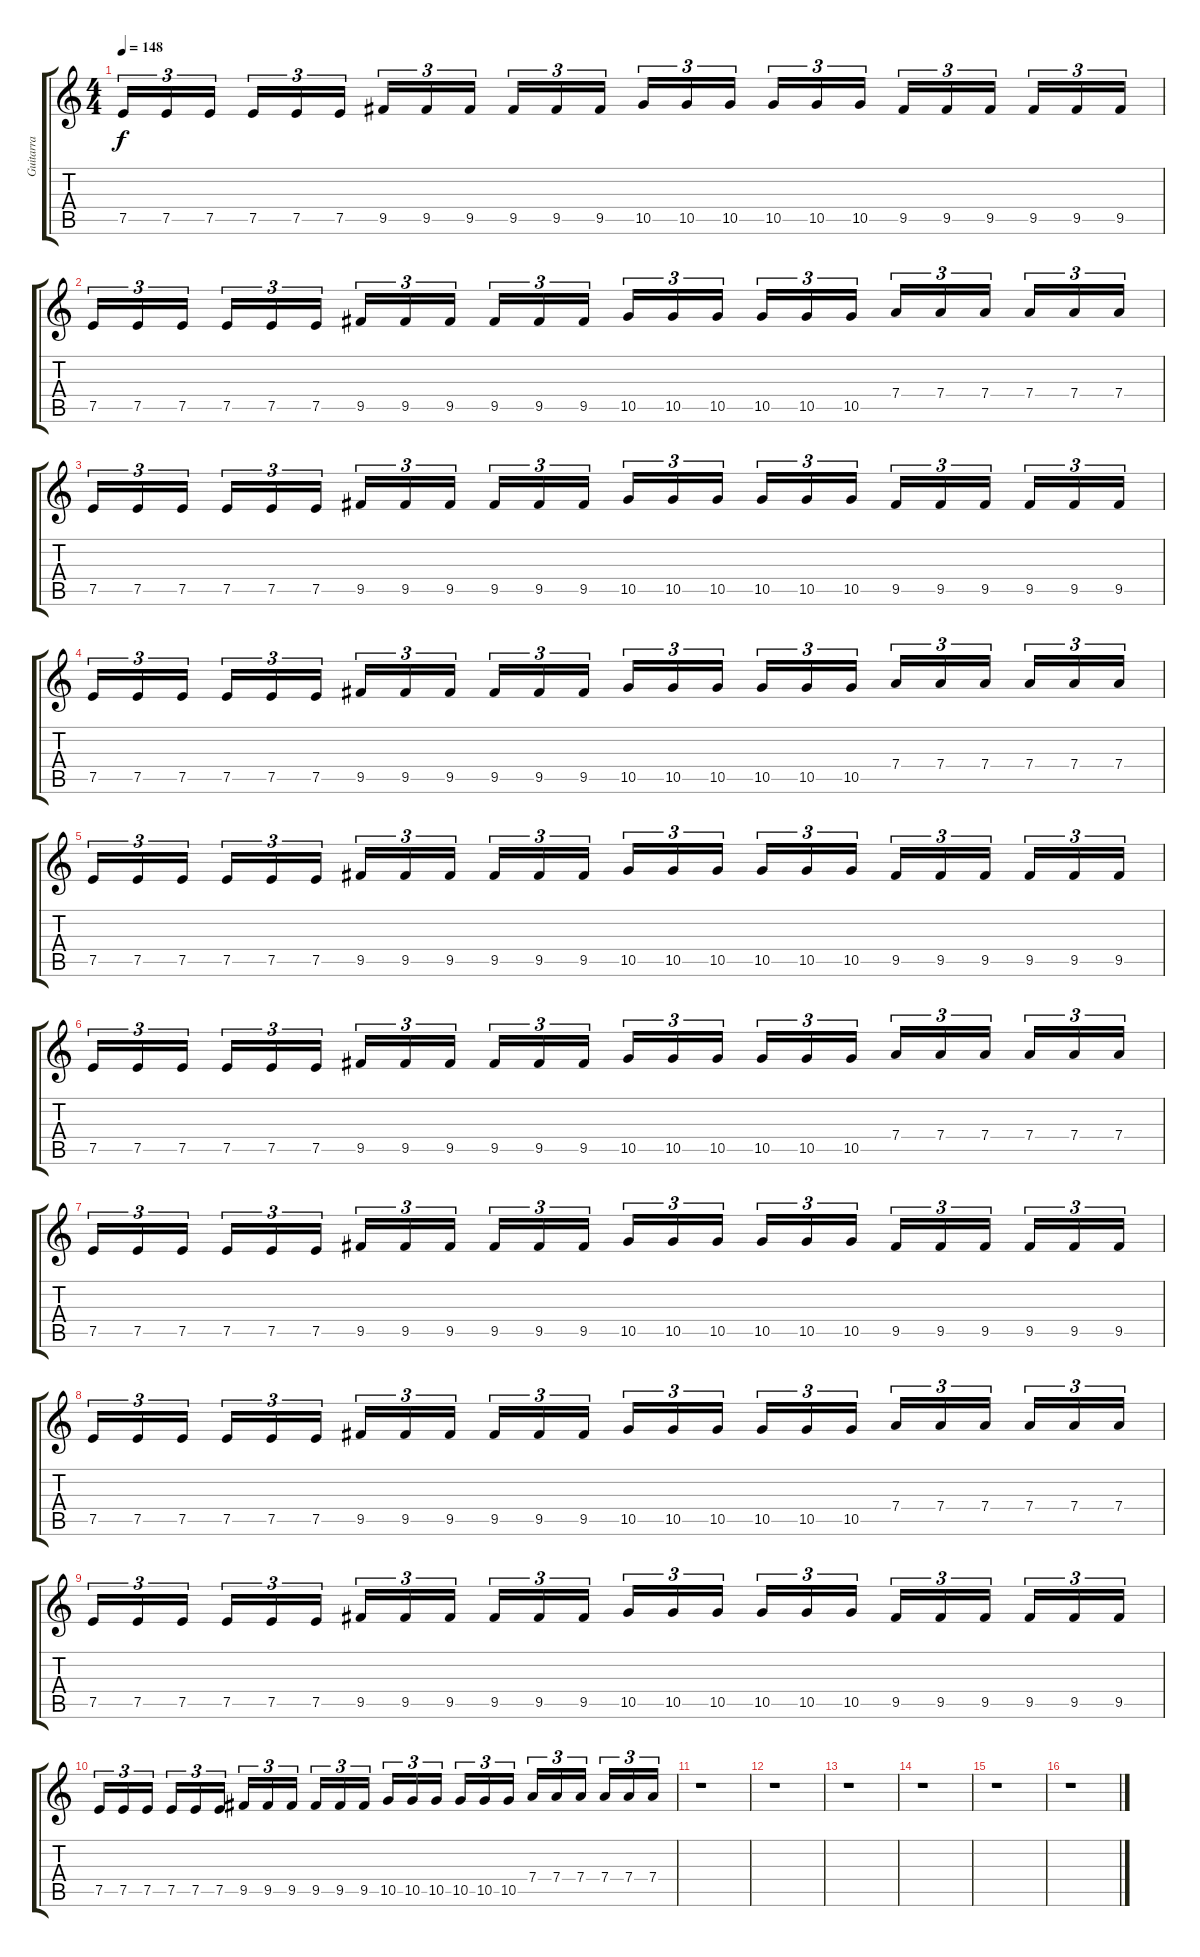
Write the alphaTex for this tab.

\track ("Guitarra" "Guitarra") {instrument distortionguitar}
\staff {score tabs}
\tuning (E4 B3 G3 D3 A2 E2) {hide}
\ts (4 4)
\tempo 148
\clef g2
\ks c
7.5.16{tu (3 2) dy f} 7.5.16{tu (3 2)} 7.5.16{tu (3 2)} 7.5.16{tu (3 2)} 7.5.16{tu (3 2)} 7.5.16{tu (3 2)} 9.5.16{tu (3 2)} 9.5.16{tu (3 2)} 9.5.16{tu (3 2)} 9.5.16{tu (3 2)} 9.5.16{tu (3 2)} 9.5.16{tu (3 2)} 10.5.16{tu (3 2)} 10.5.16{tu (3 2)} 10.5.16{tu (3 2)} 10.5.16{tu (3 2)} 10.5.16{tu (3 2)} 10.5.16{tu (3 2)} 9.5.16{tu (3 2)} 9.5.16{tu (3 2)} 9.5.16{tu (3 2)} 9.5.16{tu (3 2)} 9.5.16{tu (3 2)} 9.5.16{tu (3 2)} |
7.5.16{tu (3 2)} 7.5.16{tu (3 2)} 7.5.16{tu (3 2)} 7.5.16{tu (3 2)} 7.5.16{tu (3 2)} 7.5.16{tu (3 2)} 9.5.16{tu (3 2)} 9.5.16{tu (3 2)} 9.5.16{tu (3 2)} 9.5.16{tu (3 2)} 9.5.16{tu (3 2)} 9.5.16{tu (3 2)} 10.5.16{tu (3 2)} 10.5.16{tu (3 2)} 10.5.16{tu (3 2)} 10.5.16{tu (3 2)} 10.5.16{tu (3 2)} 10.5.16{tu (3 2)} 7.4.16{tu (3 2)} 7.4.16{tu (3 2)} 7.4.16{tu (3 2)} 7.4.16{tu (3 2)} 7.4.16{tu (3 2)} 7.4.16{tu (3 2)} |
7.5.16{tu (3 2)} 7.5.16{tu (3 2)} 7.5.16{tu (3 2)} 7.5.16{tu (3 2)} 7.5.16{tu (3 2)} 7.5.16{tu (3 2)} 9.5.16{tu (3 2)} 9.5.16{tu (3 2)} 9.5.16{tu (3 2)} 9.5.16{tu (3 2)} 9.5.16{tu (3 2)} 9.5.16{tu (3 2)} 10.5.16{tu (3 2)} 10.5.16{tu (3 2)} 10.5.16{tu (3 2)} 10.5.16{tu (3 2)} 10.5.16{tu (3 2)} 10.5.16{tu (3 2)} 9.5.16{tu (3 2)} 9.5.16{tu (3 2)} 9.5.16{tu (3 2)} 9.5.16{tu (3 2)} 9.5.16{tu (3 2)} 9.5.16{tu (3 2)} |
7.5.16{tu (3 2)} 7.5.16{tu (3 2)} 7.5.16{tu (3 2)} 7.5.16{tu (3 2)} 7.5.16{tu (3 2)} 7.5.16{tu (3 2)} 9.5.16{tu (3 2)} 9.5.16{tu (3 2)} 9.5.16{tu (3 2)} 9.5.16{tu (3 2)} 9.5.16{tu (3 2)} 9.5.16{tu (3 2)} 10.5.16{tu (3 2)} 10.5.16{tu (3 2)} 10.5.16{tu (3 2)} 10.5.16{tu (3 2)} 10.5.16{tu (3 2)} 10.5.16{tu (3 2)} 7.4.16{tu (3 2)} 7.4.16{tu (3 2)} 7.4.16{tu (3 2)} 7.4.16{tu (3 2)} 7.4.16{tu (3 2)} 7.4.16{tu (3 2)} |
7.5.16{tu (3 2)} 7.5.16{tu (3 2)} 7.5.16{tu (3 2)} 7.5.16{tu (3 2)} 7.5.16{tu (3 2)} 7.5.16{tu (3 2)} 9.5.16{tu (3 2)} 9.5.16{tu (3 2)} 9.5.16{tu (3 2)} 9.5.16{tu (3 2)} 9.5.16{tu (3 2)} 9.5.16{tu (3 2)} 10.5.16{tu (3 2)} 10.5.16{tu (3 2)} 10.5.16{tu (3 2)} 10.5.16{tu (3 2)} 10.5.16{tu (3 2)} 10.5.16{tu (3 2)} 9.5.16{tu (3 2)} 9.5.16{tu (3 2)} 9.5.16{tu (3 2)} 9.5.16{tu (3 2)} 9.5.16{tu (3 2)} 9.5.16{tu (3 2)} |
7.5.16{tu (3 2)} 7.5.16{tu (3 2)} 7.5.16{tu (3 2)} 7.5.16{tu (3 2)} 7.5.16{tu (3 2)} 7.5.16{tu (3 2)} 9.5.16{tu (3 2)} 9.5.16{tu (3 2)} 9.5.16{tu (3 2)} 9.5.16{tu (3 2)} 9.5.16{tu (3 2)} 9.5.16{tu (3 2)} 10.5.16{tu (3 2)} 10.5.16{tu (3 2)} 10.5.16{tu (3 2)} 10.5.16{tu (3 2)} 10.5.16{tu (3 2)} 10.5.16{tu (3 2)} 7.4.16{tu (3 2)} 7.4.16{tu (3 2)} 7.4.16{tu (3 2)} 7.4.16{tu (3 2)} 7.4.16{tu (3 2)} 7.4.16{tu (3 2)} |
7.5.16{tu (3 2)} 7.5.16{tu (3 2)} 7.5.16{tu (3 2)} 7.5.16{tu (3 2)} 7.5.16{tu (3 2)} 7.5.16{tu (3 2)} 9.5.16{tu (3 2)} 9.5.16{tu (3 2)} 9.5.16{tu (3 2)} 9.5.16{tu (3 2)} 9.5.16{tu (3 2)} 9.5.16{tu (3 2)} 10.5.16{tu (3 2)} 10.5.16{tu (3 2)} 10.5.16{tu (3 2)} 10.5.16{tu (3 2)} 10.5.16{tu (3 2)} 10.5.16{tu (3 2)} 9.5.16{tu (3 2)} 9.5.16{tu (3 2)} 9.5.16{tu (3 2)} 9.5.16{tu (3 2)} 9.5.16{tu (3 2)} 9.5.16{tu (3 2)} |
7.5.16{tu (3 2)} 7.5.16{tu (3 2)} 7.5.16{tu (3 2)} 7.5.16{tu (3 2)} 7.5.16{tu (3 2)} 7.5.16{tu (3 2)} 9.5.16{tu (3 2)} 9.5.16{tu (3 2)} 9.5.16{tu (3 2)} 9.5.16{tu (3 2)} 9.5.16{tu (3 2)} 9.5.16{tu (3 2)} 10.5.16{tu (3 2)} 10.5.16{tu (3 2)} 10.5.16{tu (3 2)} 10.5.16{tu (3 2)} 10.5.16{tu (3 2)} 10.5.16{tu (3 2)} 7.4.16{tu (3 2)} 7.4.16{tu (3 2)} 7.4.16{tu (3 2)} 7.4.16{tu (3 2)} 7.4.16{tu (3 2)} 7.4.16{tu (3 2)} |
7.5.16{tu (3 2)} 7.5.16{tu (3 2)} 7.5.16{tu (3 2)} 7.5.16{tu (3 2)} 7.5.16{tu (3 2)} 7.5.16{tu (3 2)} 9.5.16{tu (3 2)} 9.5.16{tu (3 2)} 9.5.16{tu (3 2)} 9.5.16{tu (3 2)} 9.5.16{tu (3 2)} 9.5.16{tu (3 2)} 10.5.16{tu (3 2)} 10.5.16{tu (3 2)} 10.5.16{tu (3 2)} 10.5.16{tu (3 2)} 10.5.16{tu (3 2)} 10.5.16{tu (3 2)} 9.5.16{tu (3 2)} 9.5.16{tu (3 2)} 9.5.16{tu (3 2)} 9.5.16{tu (3 2)} 9.5.16{tu (3 2)} 9.5.16{tu (3 2)} |
7.5.16{tu (3 2)} 7.5.16{tu (3 2)} 7.5.16{tu (3 2)} 7.5.16{tu (3 2)} 7.5.16{tu (3 2)} 7.5.16{tu (3 2)} 9.5.16{tu (3 2)} 9.5.16{tu (3 2)} 9.5.16{tu (3 2)} 9.5.16{tu (3 2)} 9.5.16{tu (3 2)} 9.5.16{tu (3 2)} 10.5.16{tu (3 2)} 10.5.16{tu (3 2)} 10.5.16{tu (3 2)} 10.5.16{tu (3 2)} 10.5.16{tu (3 2)} 10.5.16{tu (3 2)} 7.4.16{tu (3 2)} 7.4.16{tu (3 2)} 7.4.16{tu (3 2)} 7.4.16{tu (3 2)} 7.4.16{tu (3 2)} 7.4.16{tu (3 2)} |
r.1 |
r.1 |
r.1 |
r.1 |
r.1 |
r.1
